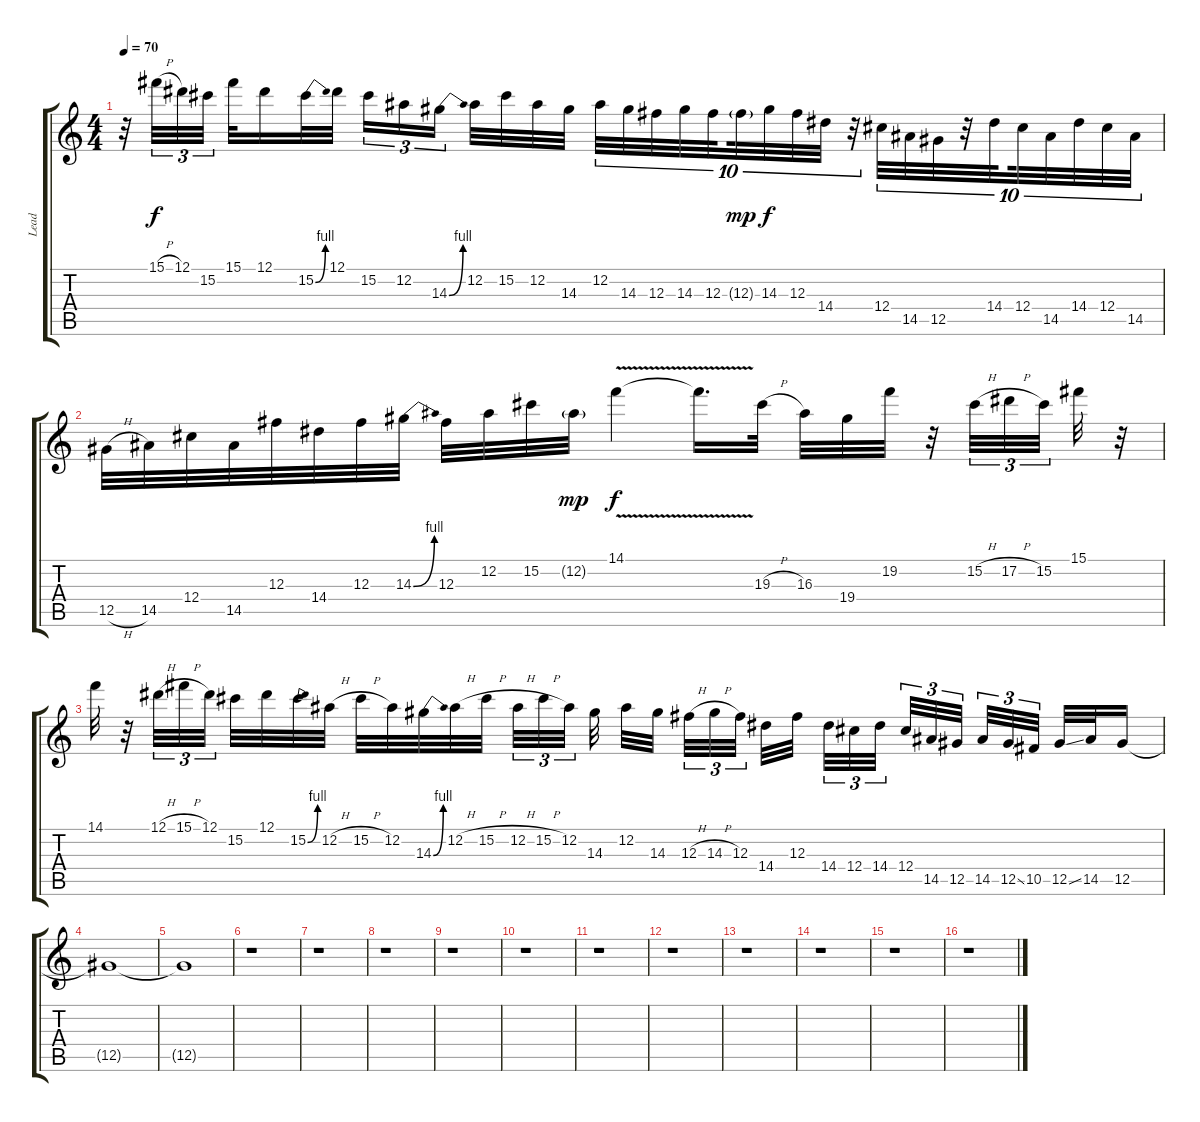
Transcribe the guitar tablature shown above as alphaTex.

\track ("Lead" "Lead") {instrument overdrivenguitar}
\staff {score tabs}
\tuning (Eb4 Bb3 Gb3 Db3 Ab2 Eb2) {hide}
\ts (4 4)
\tempo 70
\clef g2
\ks c
r.32{dy f} 15.1{h}.32{tu (3 2)} 12.1.32{tu (3 2)} 15.2.32{tu (3 2) beam splitsecondary} 15.1.32 12.1.16 15.2{be (bend 0 0 60 4)}.32 12.1.32 15.2.16{tu (3 2)} 12.2.16{tu (3 2)} 14.3{be (bend 0 0 60 4)}.16{tu (3 2) beam splitsecondary} 12.2.32 15.2.32 12.2.32 14.3.32 12.2.32{tu (10 8)} 14.3.32{tu (10 8)} 12.3.32{tu (10 8)} 14.3.32{tu (10 8)} 12.3.32{tu (10 8) beam splitsecondary} 12.3{g}.32{tu (10 8) dy mp} 14.3.32{tu (10 8) dy f} 12.3.32{tu (10 8)} 14.4.32{tu (10 8)} r.32{tu (10 8)} 12.4.32{tu (10 8)} 14.5.32{tu (10 8)} 12.5.32{tu (10 8)} r.32{tu (10 8)} 14.4.32{tu (10 8) beam splitsecondary} 12.4.32{tu (10 8)} 14.5.32{tu (10 8)} 14.4.32{tu (10 8)} 12.4.32{tu (10 8)} 14.5.32{tu (10 8)} |
12.5{h}.32 14.5.32 12.4.32 14.5.32 12.3.32 14.4.32 12.3.32 14.3{be (bend 0 0 60 4)}.32 12.3.32 12.2.32 15.2.32 12.2{g}.32{dy mp} 14.1{v}.4{dy f} 14.1{t}.16{d} 19.3{h}.32 16.3.32 19.4.32 19.2.32 r.32 15.2{h}.32{tu (3 2)} 17.2{h}.32{tu (3 2)} 15.2.32{tu (3 2) beam splitsecondary} 15.1.32 r.32 |
14.1.32 r.32 12.1{h}.32{tu (3 2)} 15.1{h}.32{tu (3 2)} 12.1.32{tu (3 2) beam splitsecondary} 15.2.32 12.1.32 15.2{be (bend 0 0 60 4)}.32 12.2{h}.32 15.2{h}.32 12.2.32 14.3{be (bend 0 0 60 4)}.32 12.2{h}.32 15.2{h}.32{beam splitsecondary} 12.2{h}.32{tu (3 2)} 15.2{h}.32{tu (3 2)} 12.2.32{tu (3 2) beam splitsecondary} 14.3.32 12.2.32 14.3.32{beam splitsecondary} 12.3{h}.32{tu (3 2)} 14.3{h}.32{tu (3 2)} 12.3.32{tu (3 2) beam splitsecondary} 14.4.32 12.3.32{beam splitsecondary} 14.4.32{tu (3 2)} 12.4.32{tu (3 2)} 14.4.32{tu (3 2)} 12.4.32{tu (3 2)} 14.5.32{tu (3 2)} 12.5.32{tu (3 2) beam splitsecondary} 14.5.32{tu (3 2)} 12.5{ss}.32{tu (3 2)} 10.5.32{tu (3 2) beam splitsecondary} 12.5{ss}.32 14.5.32 12.5.16 |
12.5{t}.1{volume 8} |
12.5{t}.1 |
r.1{volume 16} |
r.1 |
r.1 |
r.1 |
r.1 |
r.1 |
r.1 |
r.1 |
r.1 |
r.1 |
r.1
